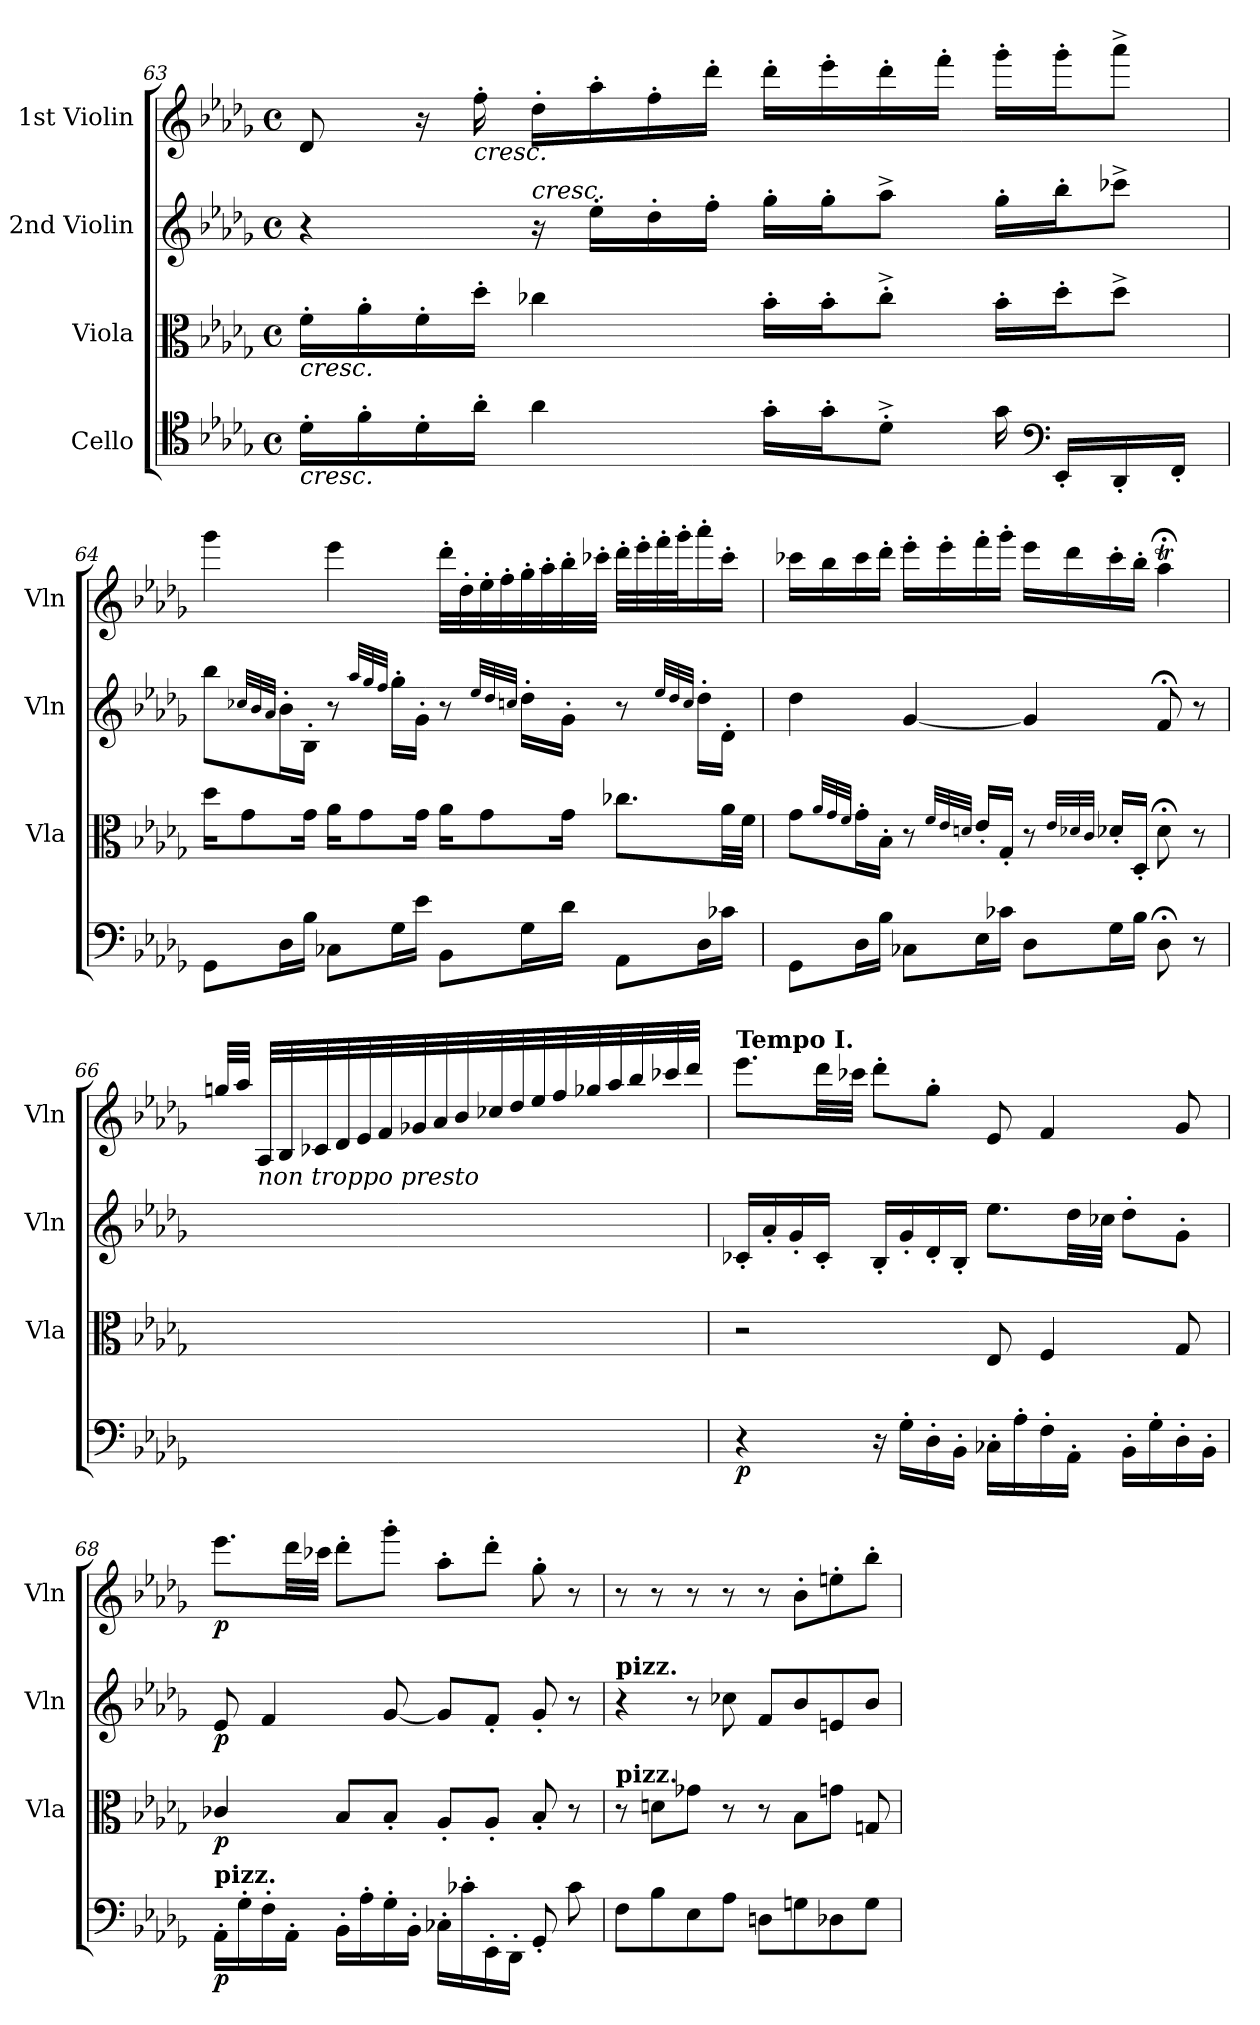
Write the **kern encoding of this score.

**kern	**dynam	**kern	**dynam	**kern	**dynam	**kern	**dynam
*part4	*part4	*part3	*part3	*part2	*part2	*part1	*part1
*staff4	*staff4	*staff3	*staff3	*staff2	*staff2	*staff1	*staff1
*I"Cello	*	*I"Viola	*	*I"2nd Violin	*	*I"1st Violin	*
*	*	*I'Vla	*	*I'Vln	*	*I'Vln	*
!!LO:PB:g=z
*clefC4	*	*clefC3	*	*clefG2	*	*clefG2	*
*k[b-e-a-d-g-]	*	*k[b-e-a-d-g-]	*	*k[b-e-a-d-g-]	*	*k[b-e-a-d-g-]	*
*D-:	*	*D-:	*	*D-:	*	*D-:	*
*M4/4	*	*M4/4	*	*M4/4	*	*M4/4	*
*met(c)	*	*met(c)	*	*met(c)	*	*met(c)	*
=63	=63	=63	=63	=63	=63	=63	=63
!	!	!LO:TX:b:i:t=cresc.	!	!	!	!	!
!LO:TX:b:i:t=cresc.	!	!	!	!	!	!	!
16d-'\LL	.	16f'\LL	.	4r	.	8d-/	.
16f'\	.	16a-'\	.	.	.	.	.
16d-'\	.	16f'\	.	.	.	16r	.
!	!	!	!	!	!	!LO:TX:b:i:t=cresc.	!
16a-'\JJ	.	16dd-'\JJ	.	.	.	16ff'\	.
!	!	!	!	!LO:TX:a:i:t=cresc.	!	!	!
4a-\	.	4cc-X\	.	16r	.	16dd-'\LL	.
.	.	.	.	16ee-'\LL	.	16aa-'\	.
.	.	.	.	16dd-'\	.	16ff'\	.
.	.	.	.	16ff'\JJ	.	16ddd-'\JJ	.
16g-'\LL	.	16b-'\LL	.	16gg-'\LL	.	16ddd-'\LL	.
16g-'\J	.	16b-'\J	.	16gg-'\J	.	16eee-'\	.
8d-'^\J	.	8cc-'^\J	.	8aa-^\J	.	16ddd-'\	.
.	.	.	.	.	.	16fff'\JJ	.
16g-\	.	16b-'\LL	.	16gg-'\LL	.	16ggg-'\LL	.
*clefF4	*	*	*	*	*	*	*
16EE-'/LL	.	16dd-'\J	.	16bb-'\J	.	16ggg-'\J	.
16DD-'/	.	8dd-^\J	.	8ccc-X^\J	.	8aaa-^\J	.
16FF'/JJ	.	.	.	.	.	.	.
!!LO:LB:g=z
=64	=64	=64	=64	=64	=64	=64	=64
8GG-\L	.	16dd-\KL	.	8bb-\L	.	4ggg-\	.
.	.	8g-\	.	.	.	.	.
.	.	.	.	32qcc-X/LLL	.	.	.
.	.	.	.	32qb-/	.	.	.
.	.	.	.	32qa-/JJJ	.	.	.
16D-\L	.	.	.	16b-'\L	.	.	.
16B-\JJ	.	16g-\Jk	.	16B-'\JJ	.	.	.
8C-X\L	.	16a-\KL	.	8r	.	4eee-\	.
.	.	8g-\	.	.	.	.	.
.	.	.	.	32qaa-/LLL	.	.	.
.	.	.	.	32qgg-/	.	.	.
.	.	.	.	32qff/JJJ	.	.	.
16G-\L	.	.	.	16gg-'\LL	.	.	.
16e-\JJ	.	16g-\Jk	.	16g-'\JJ	.	.	.
8BB-\L	.	16a-\KL	.	8r	.	32ddd-'\LLL	.
.	.	.	.	.	.	32dd-'\	.
.	.	8g-\	.	.	.	32ee-'\	.
.	.	.	.	.	.	32ff'\	.
.	.	.	.	32qee-/LLL	.	.	.
.	.	.	.	32qdd-/	.	.	.
.	.	.	.	32qccn/JJJ	.	.	.
16G-\L	.	.	.	16dd-'\LL	.	32gg-'\	.
.	.	.	.	.	.	32aa-'\	.
16d-\JJ	.	16g-\Jk	.	16g-'\JJ	.	32bb-'\	.
.	.	.	.	.	.	32ccc-X'\JJJ	.
8AA-\L	.	8.cc-X\L	.	8r	.	32ddd-'\LLL	.
.	.	.	.	.	.	32eee-'\	.
.	.	.	.	.	.	32fff'\	.
.	.	.	.	.	.	32ggg-'\J	.
.	.	.	.	32qee-/LLL	.	.	.
.	.	.	.	32qdd-/	.	.	.
.	.	.	.	32qcc/JJJ	.	.	.
16D-\L	.	.	.	16dd-'\LL	.	16aaa-'\	.
16c-X\JJ	.	32a-\LL	.	16d-'\JJ	.	16ccc-'\JJ	.
.	.	32f\JJJ	.	.	.	.	.
!!LO:LB:g=z
=65	=65	=65	=65	=65	=65	=65	=65
8GG-\L	.	8g-\L	.	4dd-\	.	16ccc-X\LL	.
.	.	.	.	.	.	16bb-\	.
.	.	32qa-/LLL	.	.	.	.	.
.	.	32qg-/	.	.	.	.	.
.	.	32qf/JJJ	.	.	.	.	.
16D-\L	.	16g-'\L	.	.	.	16ccc-\	.
16B-\JJ	.	16B-'\JJ	.	.	.	16ddd-'\JJ	.
8C-X\L	.	8r	.	[4g-/	.	16eee-'\LL	.
.	.	.	.	.	.	16eee-'\	.
.	.	32qf/LLL	.	.	.	.	.
.	.	32qe-/	.	.	.	.	.
.	.	32qdn/JJJ	.	.	.	.	.
16E-\L	.	16e-'/LL	.	.	.	16fff'\	.
16c-X\JJ	.	16G-'/JJ	.	.	.	16ggg-'\JJ	.
8D-\L	.	8r	.	4g-/]	.	16eee-\LL	.
.	.	.	.	.	.	16ddd-\	.
.	.	32qe-/LLL	.	.	.	.	.
.	.	32qd-X/	.	.	.	.	.
.	.	32qc/JJJ	.	.	.	.	.
16G-\L	.	16d-'/LL	.	.	.	16ccc-'\	.
16B-\JJ	.	16D-'/JJ	.	.	.	16bb-'\JJ	.
8D-;<\	.	8d-;<\	.	8f;</	.	4aa-;<T\	.
8r	.	8r	.	8r	.	.	.
=66	=66	=66	=66	=66	=66	=66	=66
2ryy	.	2ryy	.	2ryy	.	32ggn!/LLL	.
.	.	.	.	.	.	32aa-!/JJJ	.
!	!	!	!	!	!	!LO:TX:b:i:t=non troppo presto	!
.	.	.	.	.	.	32A-!/LLL	.
.	.	.	.	.	.	32B-!/	.
.	.	.	.	.	.	32c-X!/	.
.	.	.	.	.	.	32d-!/	.
.	.	.	.	.	.	32e-!/	.
.	.	.	.	.	.	32f!/	.
.	.	.	.	.	.	32g-X!/	.
.	.	.	.	.	.	32a-!/	.
.	.	.	.	.	.	32b-!/	.
.	.	.	.	.	.	32cc-X!/	.
.	.	.	.	.	.	32dd-!/	.
.	.	.	.	.	.	32ee-!/	.
.	.	.	.	.	.	32ff!/	.
.	.	.	.	.	.	32gg-X!/	.
8ryy	.	8ryy	.	8ryy	.	32aa-!/	.
.	.	.	.	.	.	32bb-!/	.
.	.	.	.	.	.	32ccc-X!/	.
.	.	.	.	.	.	32ddd-!/JJJ	.
!!LO:PB:g=z
=67	=67	=67	=67	=67	=67	=67	=67
!	!	!	!	!	!	!LO:TX:a:B:t=Tempo I.	!
!	!LO:DY:b	!	!	!	!	!	!
4r	p	2r	.	16c-X'/LL	.	8.eee-\L	.
.	.	.	.	16a-'/	.	.	.
.	.	.	.	16g-'/	.	.	.
.	.	.	.	16c-'/JJ	.	32ddd-\LL	.
.	.	.	.	.	.	32ccc-X\JJJ	.
16r	.	.	.	16B-'/LL	.	8ddd-'\L	.
16G-'\LL	.	.	.	16g-'/	.	.	.
16D-'\	.	.	.	16d-'/	.	8gg-'\J	.
16BB-'\JJ	.	.	.	16B-'/JJ	.	.	.
16C-X'\LL	.	8E-/	.	8.ee-\L	.	8e-/	.
16A-'\	.	.	.	.	.	.	.
16F'\	.	4F/	.	.	.	4f/	.
16AA-'\JJ	.	.	.	32dd-\LL	.	.	.
.	.	.	.	32cc-X\JJJ	.	.	.
16BB-'\LL	.	.	.	8dd-'\L	.	.	.
16G-'\	.	.	.	.	.	.	.
16D-'\	.	8G-/	.	8g-'\J	.	8g-/	.
16BB-'\JJ	.	.	.	.	.	.	.
!!LO:PB:g=z
=68	=68	=68	=68	=68	=68	=68	=68
!LO:TX:a:B:t=pizz.	!	!	!	!	!	!	!
!	!LO:DY:b	!	!LO:DY:b	!	!LO:DY:b	!	!LO:DY:b
16AA-'\LL	p	4c-X/	p	8e-/	p	8.eee-\L	p
16G-'\	.	.	.	.	.	.	.
16F'\	.	.	.	4f/	.	.	.
16AA-'\JJ	.	.	.	.	.	32ddd-\LL	.
.	.	.	.	.	.	32ccc-X\JJJ	.
16BB-'\LL	.	8B-/L	.	.	.	8ddd-'\L	.
16A-'\	.	.	.	.	.	.	.
16G-'\	.	8B-'/J	.	[8g-/	.	8ggg-'\J	.
16BB-'\JJ	.	.	.	.	.	.	.
16C-X'\LL	.	8A-'/L	.	8g-/L]	.	8aa-'\L	.
16c-X'\	.	.	.	.	.	.	.
16EE-'\	.	8A-'/J	.	8f'/J	.	8ddd-'\J	.
16DD-'\JJ	.	.	.	.	.	.	.
8GG-'/	.	8B-'/	.	8g-'/	.	8gg-'\	.
8c-\	.	8r	.	8r	.	8r	.
=69	=69	=69	=69	=69	=69	=69	=69
!	!	!	!	!LO:TX:a:B:t=pizz.	!	!	!
!	!	!LO:TX:a:B:t=pizz.	!	!	!	!	!
8F\L	.	8r	.	4r	.	8r	.
8B-\	.	8dn\L	.	.	.	8r	.
8E-\	.	8g-X\J	.	8r	.	8r	.
8A-\J	.	8r	.	8cc-X\	.	8r	.
8Dn\L	.	8r	.	8f/L	.	8r	.
8Gn\	.	8B-\L	.	8b-/	.	8b-'\L	.
8D-X\	.	8gn\J	.	8en/	.	8een'\	.
8G\J	.	8Gn/	.	8b-/J	.	8bb-'\J	.
=	=	=	=	=	=	=	=
*-	*-	*-	*-	*-	*-	*-	*-
